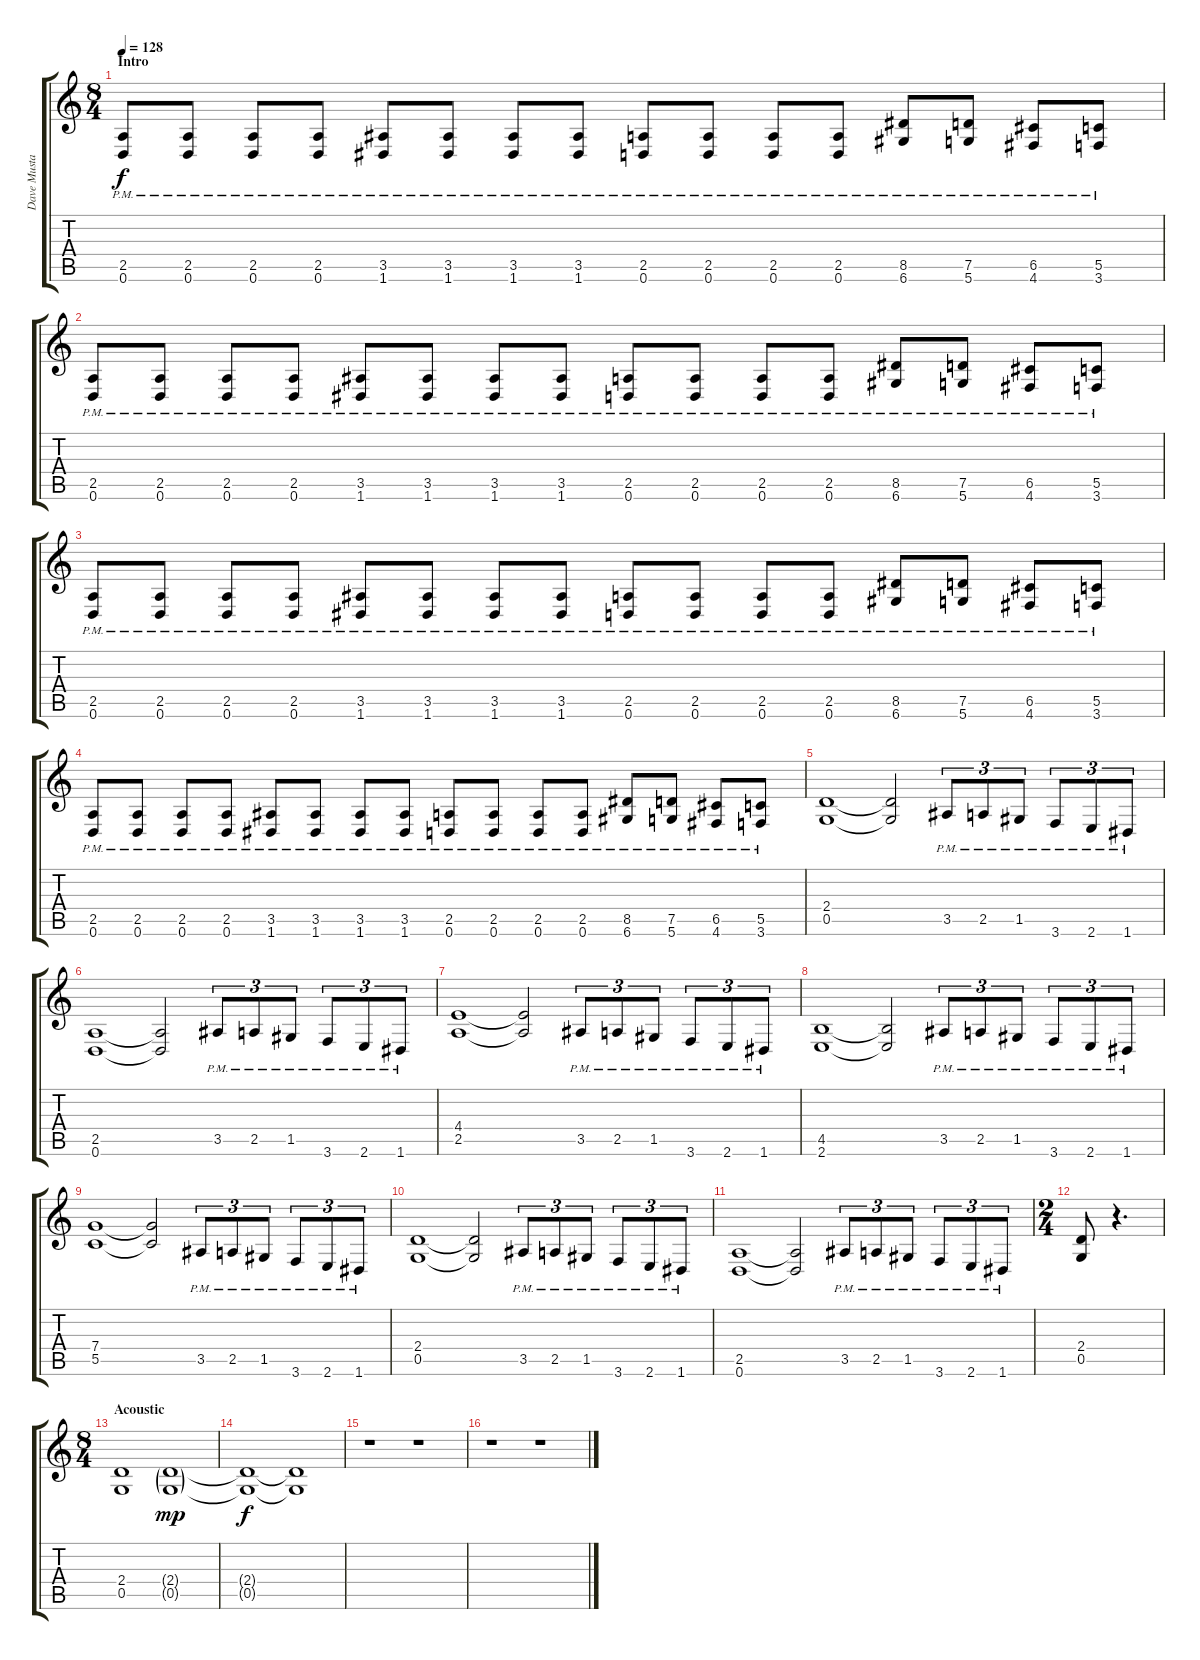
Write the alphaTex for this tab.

\track ("Dave Mustaine" "Dave Musta") {instrument distortionguitar}
\staff {score tabs}
\tuning (D4 A3 F3 C3 G2 D2) {hide}
\ts (8 4)
\section ("" "Intro")
\tempo 128
\clef g2
\ks c
(2.5{pm} 0.6{pm}).8{dy f instrument distortionguitar} (2.5{pm} 0.6{pm}).8 (2.5{pm} 0.6{pm}).8 (2.5{pm} 0.6{pm}).8 (3.5{pm} 1.6{pm}).8 (3.5{pm} 1.6{pm}).8 (3.5{pm} 1.6{pm}).8 (3.5{pm} 1.6{pm}).8 (2.5{pm} 0.6{pm}).8 (2.5{pm} 0.6{pm}).8 (2.5{pm} 0.6{pm}).8 (2.5{pm} 0.6{pm}).8 (8.5{pm} 6.6{pm}).8 (7.5{pm} 5.6{pm}).8 (6.5{pm} 4.6{pm}).8 (5.5{pm} 3.6{pm}).8 |
(2.5{pm} 0.6{pm}).8 (2.5{pm} 0.6{pm}).8 (2.5{pm} 0.6{pm}).8 (2.5{pm} 0.6{pm}).8 (3.5{pm} 1.6{pm}).8 (3.5{pm} 1.6{pm}).8 (3.5{pm} 1.6{pm}).8 (3.5{pm} 1.6{pm}).8 (2.5{pm} 0.6{pm}).8 (2.5{pm} 0.6{pm}).8 (2.5{pm} 0.6{pm}).8 (2.5{pm} 0.6{pm}).8 (8.5{pm} 6.6{pm}).8 (7.5{pm} 5.6{pm}).8 (6.5{pm} 4.6{pm}).8 (5.5{pm} 3.6{pm}).8 |
(2.5{pm} 0.6{pm}).8 (2.5{pm} 0.6{pm}).8 (2.5{pm} 0.6{pm}).8 (2.5{pm} 0.6{pm}).8 (3.5{pm} 1.6{pm}).8 (3.5{pm} 1.6{pm}).8 (3.5{pm} 1.6{pm}).8 (3.5{pm} 1.6{pm}).8 (2.5{pm} 0.6{pm}).8 (2.5{pm} 0.6{pm}).8 (2.5{pm} 0.6{pm}).8 (2.5{pm} 0.6{pm}).8 (8.5{pm} 6.6{pm}).8 (7.5{pm} 5.6{pm}).8 (6.5{pm} 4.6{pm}).8 (5.5{pm} 3.6{pm}).8 |
(2.5{pm} 0.6{pm}).8 (2.5{pm} 0.6{pm}).8 (2.5{pm} 0.6{pm}).8 (2.5{pm} 0.6{pm}).8 (3.5{pm} 1.6{pm}).8 (3.5{pm} 1.6{pm}).8 (3.5{pm} 1.6{pm}).8 (3.5{pm} 1.6{pm}).8 (2.5{pm} 0.6{pm}).8 (2.5{pm} 0.6{pm}).8 (2.5{pm} 0.6{pm}).8 (2.5{pm} 0.6{pm}).8 (8.5{pm} 6.6{pm}).8 (7.5{pm} 5.6{pm}).8 (6.5{pm} 4.6{pm}).8 (5.5{pm} 3.6{pm}).8 |
(2.4 0.5).1 (2.4{t} 0.5{t}).2 3.5{pm}.8{tu (3 2)} 2.5{pm}.8{tu (3 2)} 1.5{pm}.8{tu (3 2)} 3.6{pm}.8{tu (3 2)} 2.6{pm}.8{tu (3 2)} 1.6{pm}.8{tu (3 2)} |
(2.5 0.6).1 (2.5{t} 0.6{t}).2 3.5{pm}.8{tu (3 2)} 2.5{pm}.8{tu (3 2)} 1.5{pm}.8{tu (3 2)} 3.6{pm}.8{tu (3 2)} 2.6{pm}.8{tu (3 2)} 1.6{pm}.8{tu (3 2)} |
(4.4 2.5).1 (4.4{t} 2.5{t}).2 3.5{pm}.8{tu (3 2)} 2.5{pm}.8{tu (3 2)} 1.5{pm}.8{tu (3 2)} 3.6{pm}.8{tu (3 2)} 2.6{pm}.8{tu (3 2)} 1.6{pm}.8{tu (3 2)} |
(4.5 2.6).1 (4.5{t} 2.6{t}).2 3.5{pm}.8{tu (3 2)} 2.5{pm}.8{tu (3 2)} 1.5{pm}.8{tu (3 2)} 3.6{pm}.8{tu (3 2)} 2.6{pm}.8{tu (3 2)} 1.6{pm}.8{tu (3 2)} |
(7.4 5.5).1 (7.4{t} 5.5{t}).2 3.5{pm}.8{tu (3 2)} 2.5{pm}.8{tu (3 2)} 1.5{pm}.8{tu (3 2)} 3.6{pm}.8{tu (3 2)} 2.6{pm}.8{tu (3 2)} 1.6{pm}.8{tu (3 2)} |
(2.4 0.5).1 (2.4{t} 0.5{t}).2 3.5{pm}.8{tu (3 2)} 2.5{pm}.8{tu (3 2)} 1.5{pm}.8{tu (3 2)} 3.6{pm}.8{tu (3 2)} 2.6{pm}.8{tu (3 2)} 1.6{pm}.8{tu (3 2)} |
(2.5 0.6).1 (2.5{t} 0.6{t}).2 3.5{pm}.8{tu (3 2)} 2.5{pm}.8{tu (3 2)} 1.5{pm}.8{tu (3 2)} 3.6{pm}.8{tu (3 2)} 2.6{pm}.8{tu (3 2)} 1.6{pm}.8{tu (3 2)} |
\ts (2 4)
(2.4 0.5).8 r.4{d} |
\ts (8 4)
\section ("" "Acoustic")
(2.4 0.5).1 (2.4{g} 0.5{g}).1{dy mp} |
(2.4{t} 0.5{t}).1{dy f} (2.4{t} 0.5{t}).1 |
r.1 r.1 |
r.1 r.1
